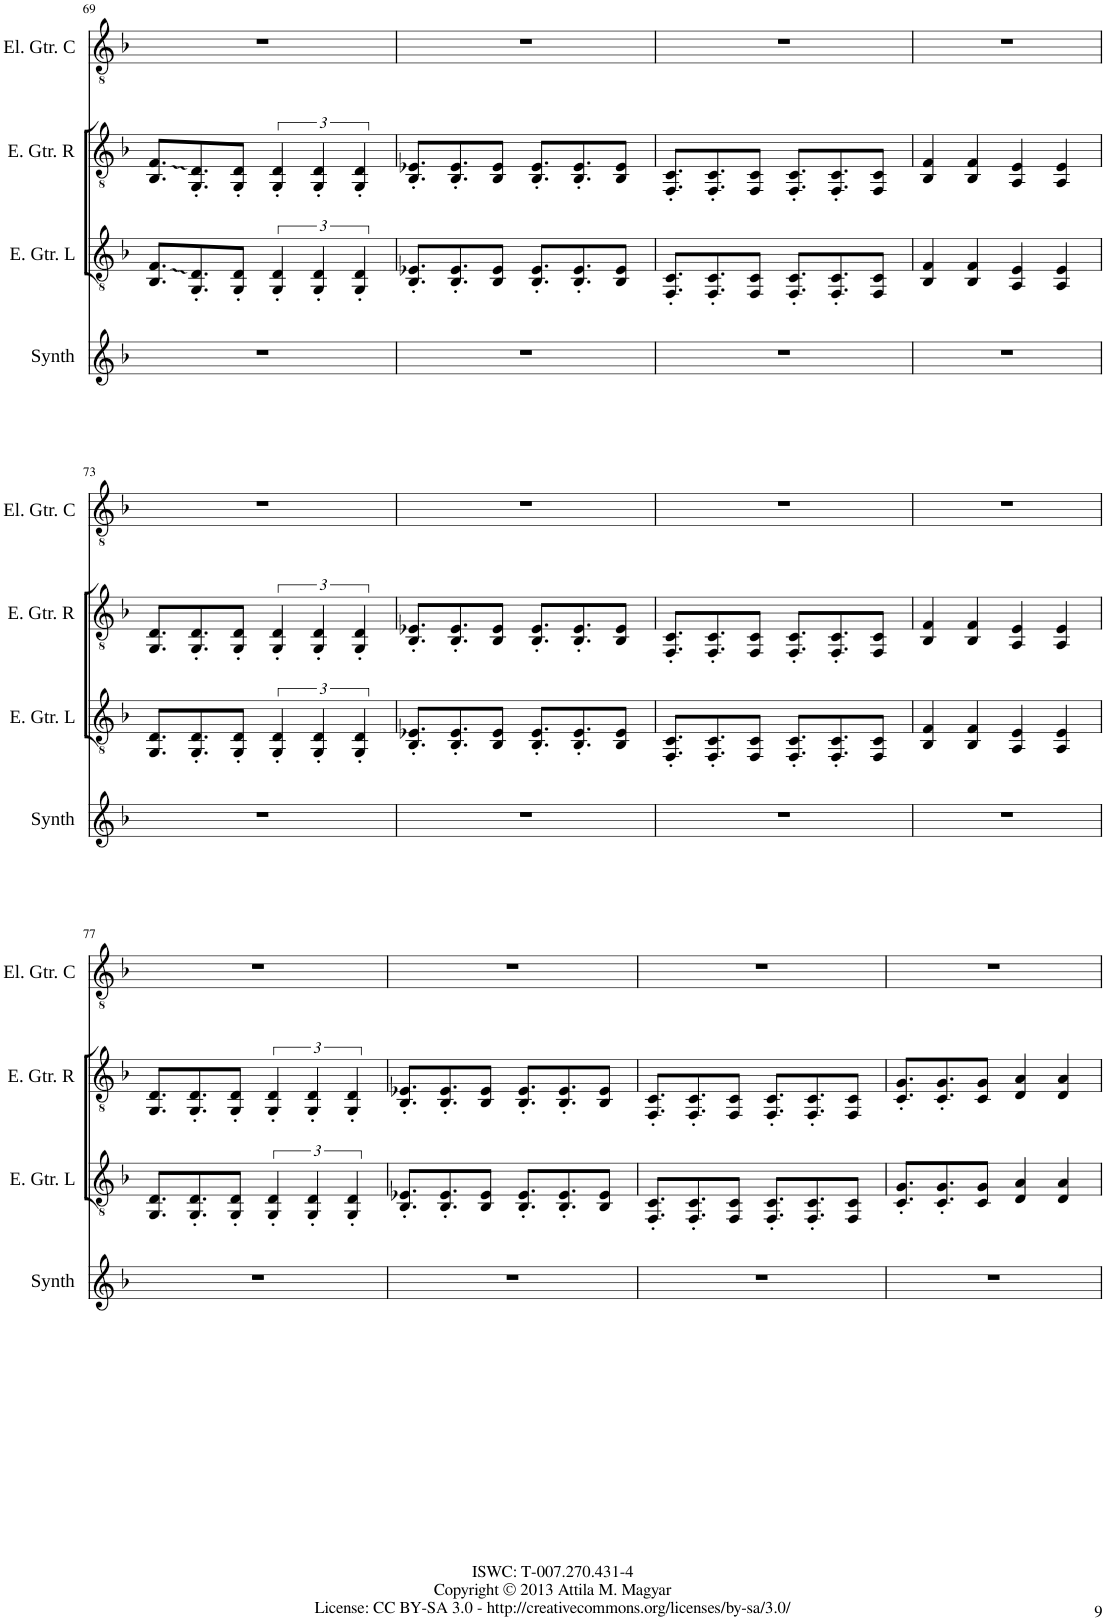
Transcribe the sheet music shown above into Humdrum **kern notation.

**kern	**kern	**kern	**kern
*part4	*part3	*part2	*part1
*staff4	*staff3	*staff2	*staff1
*I"Synth	*I"Electric Guitar L	*I"Electric Guitar R	*I"Electric Guitar C
*I'Synth	*I'E. Gtr. L	*I'E. Gtr. R	*I'El. Gtr. C
!!LO:PB:g=z
*clefG2	*clefGv2	*clefGv2	*clefGv2
*k[b-]	*k[b-]	*k[b-]	*k[b-]
*M4/4	*M4/4	*M4/4	*M4/4
=69	=69	=69	=69
1r	8.BB-/ 8.F/L	8.BB-/ 8.F/L	1r
.	8.GG/' 8.D/'	8.GG/' 8.D/'	.
.	8GG/' 8D/'J	8GG/' 8D/'J	.
.	6GG/' 6D/'	6GG/' 6D/'	.
.	6GG/' 6D/'	6GG/' 6D/'	.
.	6GG/' 6D/'	6GG/' 6D/'	.
=70	=70	=70	=70
1r	8.BB-/' 8.E-X/'L	8.BB-/' 8.E-X/'L	1r
.	8.BB-/' 8.E-/'	8.BB-/' 8.E-/'	.
.	8BB-/ 8E-/J	8BB-/ 8E-/J	.
.	8.BB-/' 8.E-/'L	8.BB-/' 8.E-/'L	.
.	8.BB-/' 8.E-/'	8.BB-/' 8.E-/'	.
.	8BB-/ 8E-/J	8BB-/ 8E-/J	.
=71	=71	=71	=71
1r	8.FF/' 8.C/'L	8.FF/' 8.C/'L	1r
.	8.FF/' 8.C/'	8.FF/' 8.C/'	.
.	8FF/ 8C/J	8FF/ 8C/J	.
.	8.FF/' 8.C/'L	8.FF/' 8.C/'L	.
.	8.FF/' 8.C/'	8.FF/' 8.C/'	.
.	8FF/ 8C/J	8FF/ 8C/J	.
=72	=72	=72	=72
1r	4BB-/ 4F/	4BB-/ 4F/	1r
.	4BB-/ 4F/	4BB-/ 4F/	.
.	4AA/ 4E/	4AA/ 4E/	.
.	4AA/ 4E/	4AA/ 4E/	.
!!LO:LB:g=z
=73	=73	=73	=73
1r	8.GG/ 8.D/L	8.GG/ 8.D/L	1r
.	8.GG/' 8.D/'	8.GG/' 8.D/'	.
.	8GG/' 8D/'J	8GG/' 8D/'J	.
.	6GG/' 6D/'	6GG/' 6D/'	.
.	6GG/' 6D/'	6GG/' 6D/'	.
.	6GG/' 6D/'	6GG/' 6D/'	.
=74	=74	=74	=74
1r	8.BB-/' 8.E-X/'L	8.BB-/' 8.E-X/'L	1r
.	8.BB-/' 8.E-/'	8.BB-/' 8.E-/'	.
.	8BB-/ 8E-/J	8BB-/ 8E-/J	.
.	8.BB-/' 8.E-/'L	8.BB-/' 8.E-/'L	.
.	8.BB-/' 8.E-/'	8.BB-/' 8.E-/'	.
.	8BB-/ 8E-/J	8BB-/ 8E-/J	.
=75	=75	=75	=75
1r	8.FF/' 8.C/'L	8.FF/' 8.C/'L	1r
.	8.FF/' 8.C/'	8.FF/' 8.C/'	.
.	8FF/ 8C/J	8FF/ 8C/J	.
.	8.FF/' 8.C/'L	8.FF/' 8.C/'L	.
.	8.FF/' 8.C/'	8.FF/' 8.C/'	.
.	8FF/ 8C/J	8FF/ 8C/J	.
=76	=76	=76	=76
1r	4BB-/ 4F/	4BB-/ 4F/	1r
.	4BB-/ 4F/	4BB-/ 4F/	.
.	4AA/ 4E/	4AA/ 4E/	.
.	4AA/ 4E/	4AA/ 4E/	.
!!LO:LB:g=z
=77	=77	=77	=77
1r	8.GG/ 8.D/L	8.GG/ 8.D/L	1r
.	8.GG/' 8.D/'	8.GG/' 8.D/'	.
.	8GG/' 8D/'J	8GG/' 8D/'J	.
.	6GG/' 6D/'	6GG/' 6D/'	.
.	6GG/' 6D/'	6GG/' 6D/'	.
.	6GG/' 6D/'	6GG/' 6D/'	.
=78	=78	=78	=78
1r	8.BB-/' 8.E-X/'L	8.BB-/' 8.E-X/'L	1r
.	8.BB-/' 8.E-/'	8.BB-/' 8.E-/'	.
.	8BB-/ 8E-/J	8BB-/ 8E-/J	.
.	8.BB-/' 8.E-/'L	8.BB-/' 8.E-/'L	.
.	8.BB-/' 8.E-/'	8.BB-/' 8.E-/'	.
.	8BB-/ 8E-/J	8BB-/ 8E-/J	.
=79	=79	=79	=79
1r	8.FF/' 8.C/'L	8.FF/' 8.C/'L	1r
.	8.FF/' 8.C/'	8.FF/' 8.C/'	.
.	8FF/ 8C/J	8FF/ 8C/J	.
.	8.FF/' 8.C/'L	8.FF/' 8.C/'L	.
.	8.FF/' 8.C/'	8.FF/' 8.C/'	.
.	8FF/ 8C/J	8FF/ 8C/J	.
=80	=80	=80	=80
1r	8.C/' 8.G/'L	8.C/' 8.G/'L	1r
.	8.C/' 8.G/'	8.C/' 8.G/'	.
.	8C/ 8G/J	8C/ 8G/J	.
.	4D/ 4A/	4D/ 4A/	.
.	4D/ 4A/	4D/ 4A/	.
=	=	=	=
*-	*-	*-	*-
